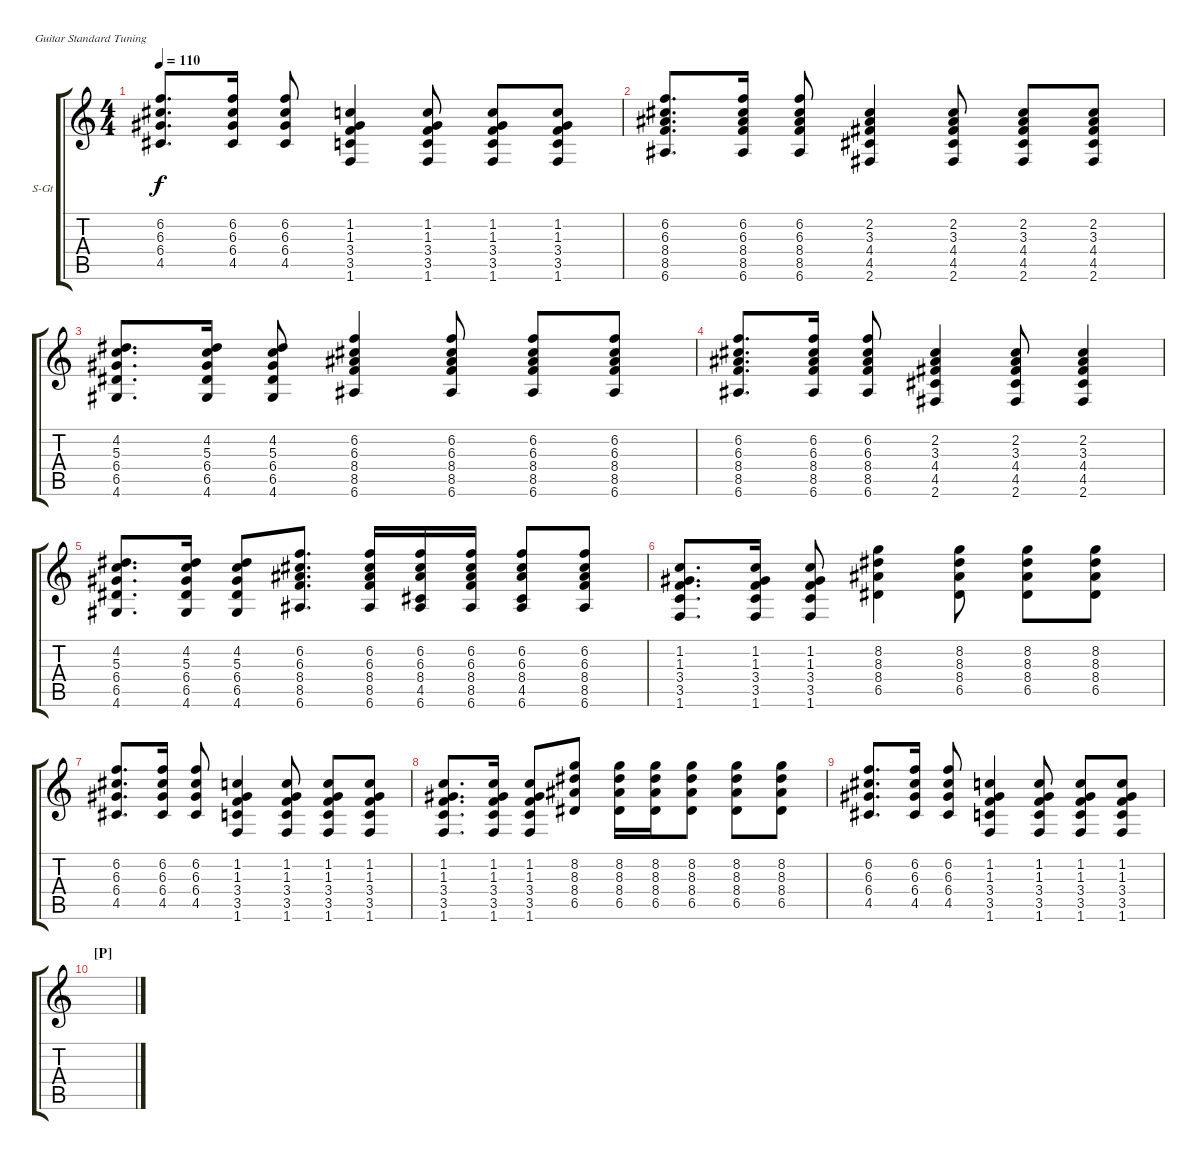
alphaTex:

\defaultSystemsLayout 4
\bracketExtendMode groupsimilarinstruments
\firstSystemTrackNameOrientation horizontal
\otherSystemsTrackNameOrientation horizontal
\track ("Steel Guitar" "S-Gt") {instrument acousticguitarsteel}
\staff {score tabs}
\tuning (E4 B3 G3 D3 A2 E2)
\ts (4 4)
\tempo 110
\clef g2
\ks c
(4.5 6.4 6.3 6.2).8{d dy f} (6.4 6.3 6.2 4.5).16 (6.2 6.3 6.4 4.5).8 (1.6 3.5 3.4 1.3 1.2).4 (1.2 1.3 3.4 3.5 1.6).8 (1.2 1.3 3.4 3.5 1.6).8 (1.2 1.3 3.4 3.5 1.6).8 |
(6.6 8.5 8.4 6.3 6.2).8{d} (6.6 8.5 8.4 6.3 6.2).16 (6.2 6.3 8.4 8.5 6.6).8 (2.6 4.5 4.4 3.3 2.2).4 (2.2 3.3 4.4 4.5 2.6).8 (2.2 3.3 4.4 4.5 2.6).8 (2.2 3.3 4.4 4.5 2.6).8 |
(4.6 6.5 6.4 5.3 4.2).8{d} (4.6 6.5 6.4 5.3 4.2).16 (4.2 5.3 6.4 6.5 4.6).8 (6.6 8.5 8.4 6.3 6.2).4 (6.2 6.3 8.4 8.5 6.6).8 (6.2 6.3 8.4 8.5 6.6).8 (6.2 6.3 8.4 8.5 6.6).8 |
(6.6 8.5 8.4 6.3 6.2).8{d} (6.6 8.5 8.4 6.3 6.2).16 (6.2 6.3 8.4 8.5 6.6).8 (2.6 4.5 4.4 3.3 2.2).4 (2.2 3.3 4.4 4.5 2.6).8 (2.2 3.3 4.4 4.5 2.6).4 |
(4.6 6.5 6.4 5.3 4.2).8{d} (4.6 6.5 6.4 5.3 4.2).16 (4.2 5.3 6.4 6.5 4.6).8 (6.6 8.5 8.4 6.3 6.2).8{d} (6.2 6.3 8.4 8.5 6.6).16 (6.2 6.3 8.4 4.5 6.6).16 (6.2 6.3 8.4 8.5 6.6).16 (6.2 6.3 8.4 4.5 6.6).8 (6.2 6.3 8.4 8.5 6.6).8 |
(1.6 3.5 3.4 1.3 1.2).8{d} (1.6 3.5 3.4 1.3 1.2).16 (1.2 1.3 3.4 3.5 1.6).8 (8.4 8.3 8.2 6.5).4 (8.3 8.4 6.5 8.2).8 (8.2 8.3 8.4 6.5).8 (8.2 8.3 8.4 6.5).8 |
(4.5 6.4 6.3 6.2).8{d} (6.4 6.3 6.2 4.5).16 (6.2 6.3 6.4 4.5).8 (1.6 3.5 3.4 1.3 1.2).4 (1.2 1.3 3.4 3.5 1.6).8 (1.2 1.3 3.4 3.5 1.6).8 (1.2 1.3 3.4 3.5 1.6).8 |
(1.6 3.5 3.4 1.3 1.2).8{d} (1.6 3.5 3.4 1.3 1.2).16 (1.2 1.3 3.4 3.5 1.6).8 (8.4 8.3 8.2 6.5).8 (8.3 8.4 6.5 8.2).16 (8.2 8.3 8.4 6.5).16 (8.2 8.3 8.4 6.5).8 (8.2 8.3 8.4 6.5).8 (8.2 8.3 8.4 6.5).8 |
(4.5 6.4 6.3 6.2).8{d} (6.4 6.3 6.2 4.5).16 (6.2 6.3 6.4 4.5).8 (1.6 3.5 3.4 1.3 1.2).4 (1.2 1.3 3.4 3.5 1.6).8 (1.2 1.3 3.4 3.5 1.6).8 (1.2 1.3 3.4 3.5 1.6).8 |
\section ("P" "")
